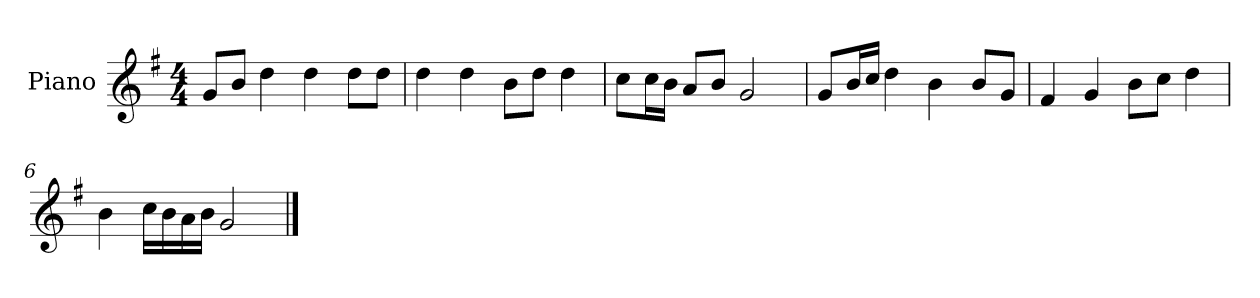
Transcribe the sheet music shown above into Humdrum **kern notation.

**kern
*part1
*staff1
*I"Piano
*I'P-no
*clefG2
*k[f#]
*M4/4
*MM90
=1
8g/L
8b/J
4dd\
4dd\
8dd\L
8dd\J
=2
4dd\
4dd\
8b\L
8dd\J
4dd\
=3
8cc\L
16cc\L
16b\JJ
8a/L
8b/J
2g/
=4
8g/L
16b/L
16cc/JJ
4dd\
4b\
8b/L
8g/J
=5
4f#/
4g/
8b\L
8cc\J
4dd\
=6
4b\
16cc\LL
16b\
16a\
16b\JJ
2g/
==
*-
